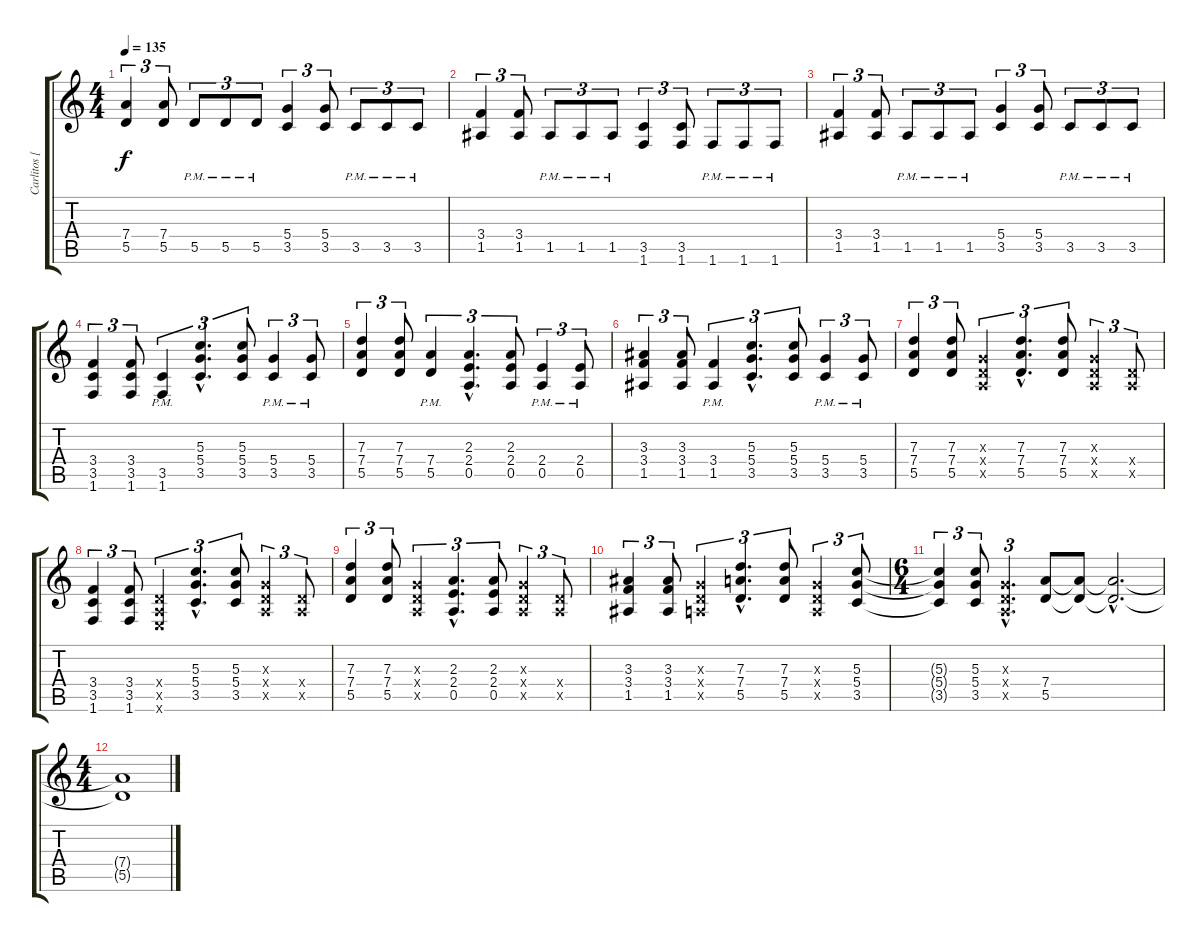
\track ("Carlitos [guitarra elec.]" "Carlitos [") {instrument distortionguitar}
\staff {score tabs}
\tuning (E4 B3 G3 D3 A2 E2) {hide}
\ts (4 4)
\tempo 135
\clef g2
\ks c
(7.4 5.5).4{tu (3 2) dy f} (7.4 5.5).8{tu (3 2)} 5.5{pm}.8{tu (3 2)} 5.5{pm}.8{tu (3 2)} 5.5{pm}.8{tu (3 2)} (5.4 3.5).4{tu (3 2)} (5.4 3.5).8{tu (3 2)} 3.5{pm}.8{tu (3 2)} 3.5{pm}.8{tu (3 2)} 3.5{pm}.8{tu (3 2)} |
(3.4 1.5).4{tu (3 2)} (3.4 1.5).8{tu (3 2)} 1.5{pm}.8{tu (3 2)} 1.5{pm}.8{tu (3 2)} 1.5{pm}.8{tu (3 2)} (3.5 1.6).4{tu (3 2)} (3.5 1.6).8{tu (3 2)} 1.6{pm}.8{tu (3 2)} 1.6{pm}.8{tu (3 2)} 1.6{pm}.8{tu (3 2)} |
(3.4 1.5).4{tu (3 2)} (3.4 1.5).8{tu (3 2)} 1.5{pm}.8{tu (3 2)} 1.5{pm}.8{tu (3 2)} 1.5{pm}.8{tu (3 2)} (5.4 3.5).4{tu (3 2)} (5.4 3.5).8{tu (3 2)} 3.5{pm}.8{tu (3 2)} 3.5{pm}.8{tu (3 2)} 3.5{pm}.8{tu (3 2)} |
(3.4 3.5 1.6).4{tu (3 2)} (3.4 3.5 1.6).8{tu (3 2)} (3.5{pm} 1.6{pm}).4{tu (3 2)} (5.3{hac} 5.4{hac} 3.5{hac}).4{d tu (3 2)} (5.3 5.4 3.5).8{tu (3 2)} (5.4{pm} 3.5{pm}).4{tu (3 2)} (5.4{pm} 3.5{pm}).8{tu (3 2)} |
(7.3 7.4 5.5).4{tu (3 2)} (7.3 7.4 5.5).8{tu (3 2)} (7.4{pm} 5.5{pm}).4{tu (3 2)} (2.3{hac} 2.4{hac} 0.5{hac}).4{d tu (3 2)} (2.3 2.4 0.5).8{tu (3 2)} (2.4{pm} 0.5{pm}).4{tu (3 2)} (2.4{pm} 0.5{pm}).8{tu (3 2)} |
(3.3 3.4 1.5).4{tu (3 2)} (3.3 3.4 1.5).8{tu (3 2)} (3.4{pm} 1.5{pm}).4{tu (3 2)} (5.3{hac} 5.4{hac} 3.5{hac}).4{d tu (3 2)} (5.3 5.4 3.5).8{tu (3 2)} (5.4{pm} 3.5{pm}).4{tu (3 2)} (5.4{pm} 3.5{pm}).8{tu (3 2)} |
(7.3 7.4 5.5).4{tu (3 2)} (7.3 7.4 5.5).8{tu (3 2)} (0.3{x} 0.4{x} 0.5{x}).4{tu (3 2)} (7.3{hac} 7.4{hac} 5.5{hac}).4{d tu (3 2)} (7.3 7.4 5.5).8{tu (3 2)} (0.3{x} 0.4{x} 0.5{x}).4{tu (3 2)} (0.4{x} 0.5{x}).8{tu (3 2)} |
(3.4 3.5 1.6).4{tu (3 2)} (3.4 3.5 1.6).8{tu (3 2)} (0.4{x} 0.5{x} 0.6{x}).4{tu (3 2)} (5.3{hac} 5.4{hac} 3.5{hac}).4{d tu (3 2)} (5.3 5.4 3.5).8{tu (3 2)} (0.3{x} 0.4{x} 0.5{x}).4{tu (3 2)} (0.4{x} 0.5{x}).8{tu (3 2)} |
(7.3 7.4 5.5).4{tu (3 2)} (7.3 7.4 5.5).8{tu (3 2)} (0.3{x} 0.4{x} 0.5{x}).4{tu (3 2)} (2.3{hac} 2.4{hac} 0.5{hac}).4{d tu (3 2)} (2.3 2.4 0.5).8{tu (3 2)} (0.3{x} 0.4{x} 0.5{x}).4{tu (3 2)} (0.4{x} 0.5{x}).8{tu (3 2)} |
(3.3 3.4 1.5).4{tu (3 2)} (3.3 3.4 1.5).8{tu (3 2)} (0.3{x} 0.4{x} 0.5{x}).4{tu (3 2)} (7.3{hac} 7.4{hac} 5.5{hac}).4{d tu (3 2)} (7.3 7.4 5.5).8{tu (3 2)} (0.3{x} 0.4{x} 0.5{x}).4{tu (3 2)} (5.3 5.4 3.5).8{tu (3 2)} |
\ts (6 4)
(5.3{t} 5.4{t} 3.5{t}).4{tu (3 2)} (5.3 5.4 3.5).8{tu (3 2)} (0.3{hac x} 0.4{hac x} 0.5{hac x}).4{d tu (3 2)} (7.4 5.5).8{volume 11} (7.4{t} 5.5{t}).8{volume 3} (7.4{hac t} 5.5{hac t}).2{d} |
\ts (4 4)
(7.4{t} 5.5{t}).1
